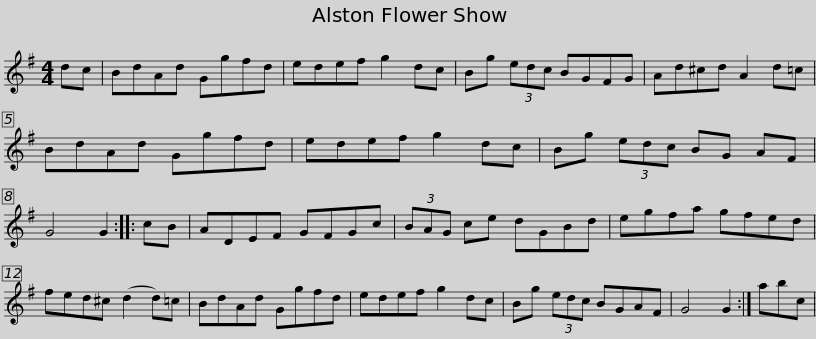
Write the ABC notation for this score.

X:1
L:1/8
M:4/4
I:linebreak $
K:G
V:1 treble
V:1
 dc | BdAd Ggfd | edef g2 dc | Bg (3edc BGFG | Ad^cd A2 d=c | %5
 BdAd Ggfd |$ edef g2 dc | Bg (3edc BG AF | G4 G2 :: cB | %10
 ADEF GFGc | (3BAG ce dGBd |$ egfa gfed | fed^c (d2 d)=c | BdAd Ggfd | %15
 edef g2 dc | Bg (3edc BGAF | G4 G2 :|$ abc | %19
